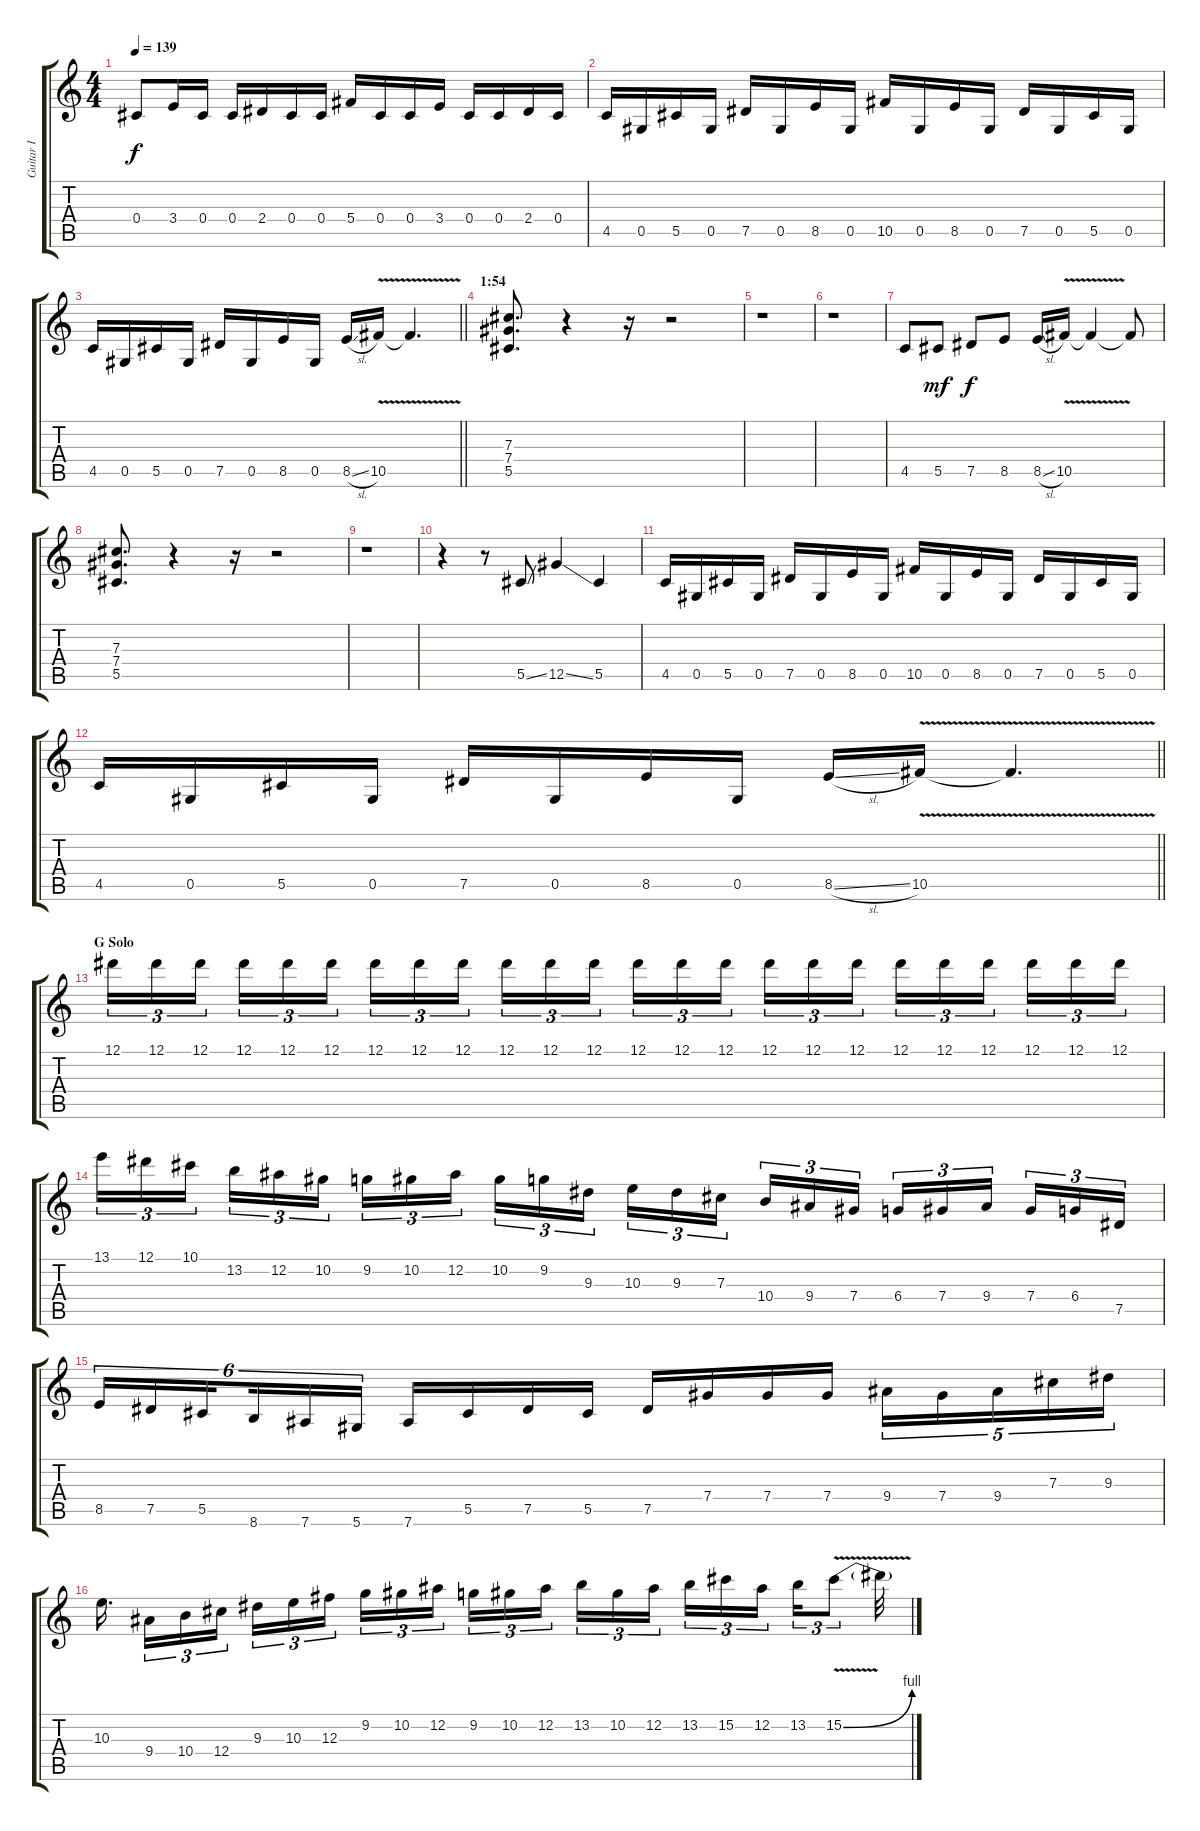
\track ("Guitar I" "Guitar I") {instrument overdrivenguitar}
\staff {score tabs}
\tuning (Eb4 Bb3 Gb3 Db3 Ab2 Eb2) {hide}
\ts (4 4)
\tempo 139
\clef g2
\ks c
0.4.8{dy f} 3.4.16 0.4.16 0.4.16 2.4.16 0.4.16 0.4.16 5.4.16 0.4.16 0.4.16 3.4.16 0.4.16 0.4.16 2.4.16 0.4.16 |
4.5.16 0.5.16 5.5.16 0.5.16 7.5.16 0.5.16 8.5.16 0.5.16 10.5.16 0.5.16 8.5.16 0.5.16 7.5.16 0.5.16 5.5.16 0.5.16 |
\barLineRight lightlight
4.5.16 0.5.16 5.5.16 0.5.16 7.5.16 0.5.16 8.5.16 0.5.16 8.5{sl}.16 10.5{v}.16 10.5{t}.4{d} |
\section ("" "1:54")
(7.3 7.4 5.5).8{d} r.4 r.16 r.2 |
r.1 |
r.1 |
4.5.8 5.5.8{dy mf} 7.5.8{dy f} 8.5.8 8.5{sl}.16 10.5{v}.16 10.5{t}.4 10.5{t}.8 |
(7.3 7.4 5.5).8{d} r.4 r.16 r.2 |
r.1 |
r.4 r.8 5.5{ss}.8 12.5{ss}.4 5.5.4 |
4.5.16 0.5.16 5.5.16 0.5.16 7.5.16 0.5.16 8.5.16 0.5.16 10.5.16 0.5.16 8.5.16 0.5.16 7.5.16 0.5.16 5.5.16 0.5.16 |
\barLineRight lightlight
4.5.16 0.5.16 5.5.16 0.5.16 7.5.16 0.5.16 8.5.16 0.5.16 8.5{sl}.16 10.5{v}.16 10.5{t}.4{d} |
\section ("" "G Solo")
12.1.16{tu (3 2) volume 16} 12.1.16{tu (3 2)} 12.1.16{tu (3 2) beam splitsecondary} 12.1.16{tu (3 2)} 12.1.16{tu (3 2)} 12.1.16{tu (3 2)} 12.1.16{tu (3 2)} 12.1.16{tu (3 2)} 12.1.16{tu (3 2) beam splitsecondary} 12.1.16{tu (3 2)} 12.1.16{tu (3 2)} 12.1.16{tu (3 2)} 12.1.16{tu (3 2)} 12.1.16{tu (3 2)} 12.1.16{tu (3 2) beam splitsecondary} 12.1.16{tu (3 2)} 12.1.16{tu (3 2)} 12.1.16{tu (3 2)} 12.1.16{tu (3 2)} 12.1.16{tu (3 2)} 12.1.16{tu (3 2) beam splitsecondary} 12.1.16{tu (3 2)} 12.1.16{tu (3 2)} 12.1.16{tu (3 2)} |
13.1.16{tu (3 2)} 12.1.16{tu (3 2)} 10.1.16{tu (3 2) beam splitsecondary} 13.2.16{tu (3 2)} 12.2.16{tu (3 2)} 10.2.16{tu (3 2)} 9.2.16{tu (3 2)} 10.2.16{tu (3 2)} 12.2.16{tu (3 2) beam splitsecondary} 10.2.16{tu (3 2)} 9.2.16{tu (3 2)} 9.3.16{tu (3 2)} 10.3.16{tu (3 2)} 9.3.16{tu (3 2)} 7.3.16{tu (3 2) beam splitsecondary} 10.4.16{tu (3 2)} 9.4.16{tu (3 2)} 7.4.16{tu (3 2)} 6.4.16{tu (3 2)} 7.4.16{tu (3 2)} 9.4.16{tu (3 2) beam splitsecondary} 7.4.16{tu (3 2)} 6.4.16{tu (3 2)} 7.5.16{tu (3 2)} |
8.5.16{tu (6 4)} 7.5.16{tu (6 4)} 5.5.16{tu (6 4) beam splitsecondary} 8.6.16{tu (6 4)} 7.6.16{tu (6 4)} 5.6.16{tu (6 4)} 7.6.16 5.5.16 7.5.16 5.5.16 7.5.16 7.4.16 7.4.16 7.4.16 9.4.16{tu (5 4)} 7.4.16{tu (5 4)} 9.4.16{tu (5 4)} 7.3.16{tu (5 4)} 9.3.16{tu (5 4)} |
10.3.16{d beam splitsecondary} 9.4.16{tu (3 2)} 10.4.16{tu (3 2)} 12.4.16{tu (3 2) beam splitsecondary} 9.3.16{tu (3 2)} 10.3.16{tu (3 2)} 12.3.16{tu (3 2) beam splitsecondary} 9.2.16{tu (3 2)} 10.2.16{tu (3 2)} 12.2.16{tu (3 2) beam splitsecondary} 9.2.16{tu (3 2)} 10.2.16{tu (3 2)} 12.2.16{tu (3 2) beam splitsecondary} 13.2.16{tu (3 2)} 10.2.16{tu (3 2)} 12.2.16{tu (3 2) beam splitsecondary} 13.2.16{tu (3 2)} 15.2.16{tu (3 2)} 12.2.16{tu (3 2) beam splitsecondary} 13.2.16{tu (3 2)} 15.2{be (bend 0 0 60 4) v}.8{tu (3 2)} 15.2{t}.32
